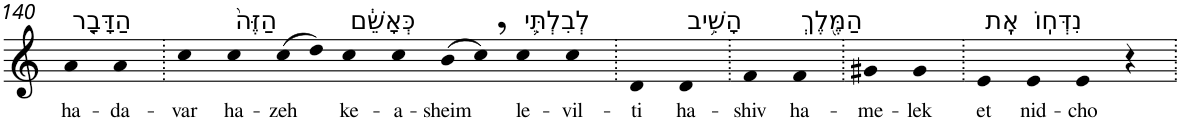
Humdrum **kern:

**kern	**text
*part1	*part1
*staff1	*staff1
*I"Piano	*
*I'Pno	*
!!LO:PB:g=z
*clefG2	*
*k[]	*
=140	=140
!LO:TX:a:t=הַדָּבָ֤ר	!
!	!LO:LY:b
4a	ha-
!	!LO:LY:b
4a	-da-
=141.	=141.
!	!LO:LY:b
4cc	-var
!LO:TX:a:t=הַזֶּה֙	!
!	!LO:LY:b
4cc	ha-
!	!LO:LY:b
(>8cc	-zeh
8dd)	.
!LO:TX:a:t=כְּאָשֵׁ֔ם	!
!	!LO:LY:b
4cc	ke-
!	!LO:LY:b
4cc	-a-
!	!LO:LY:b
(>8b	-sheim
8cc,)	.
!LO:TX:a:t=לְבִלְתִּ֛י	!
!	!LO:LY:b
4cc	le-
!	!LO:LY:b
4cc	-vil-
=142.	=142.
!	!LO:LY:b
4d	-ti
!LO:TX:a:t=הָשִׁ֥יב	!
!	!LO:LY:b
4d	ha-
=143.	=143.
!	!LO:LY:b
4f	-shiv
!LO:TX:a:t=הַמֶּ֖לֶךְ	!
!	!LO:LY:b
4f	ha-
=144.	=144.
!	!LO:LY:b
4g#X	-me-
!	!LO:LY:b
4g#	-lek
=145.	=145.
!LO:TX:a:t=אֶֽת	!
!	!LO:LY:b
4e	et
!LO:TX:a:t=נִדְּחֽוֹ	!
!	!LO:LY:b
4e	nid-
!	!LO:LY:b
4e	-cho
4r	.
=.	=.
*-	*-
